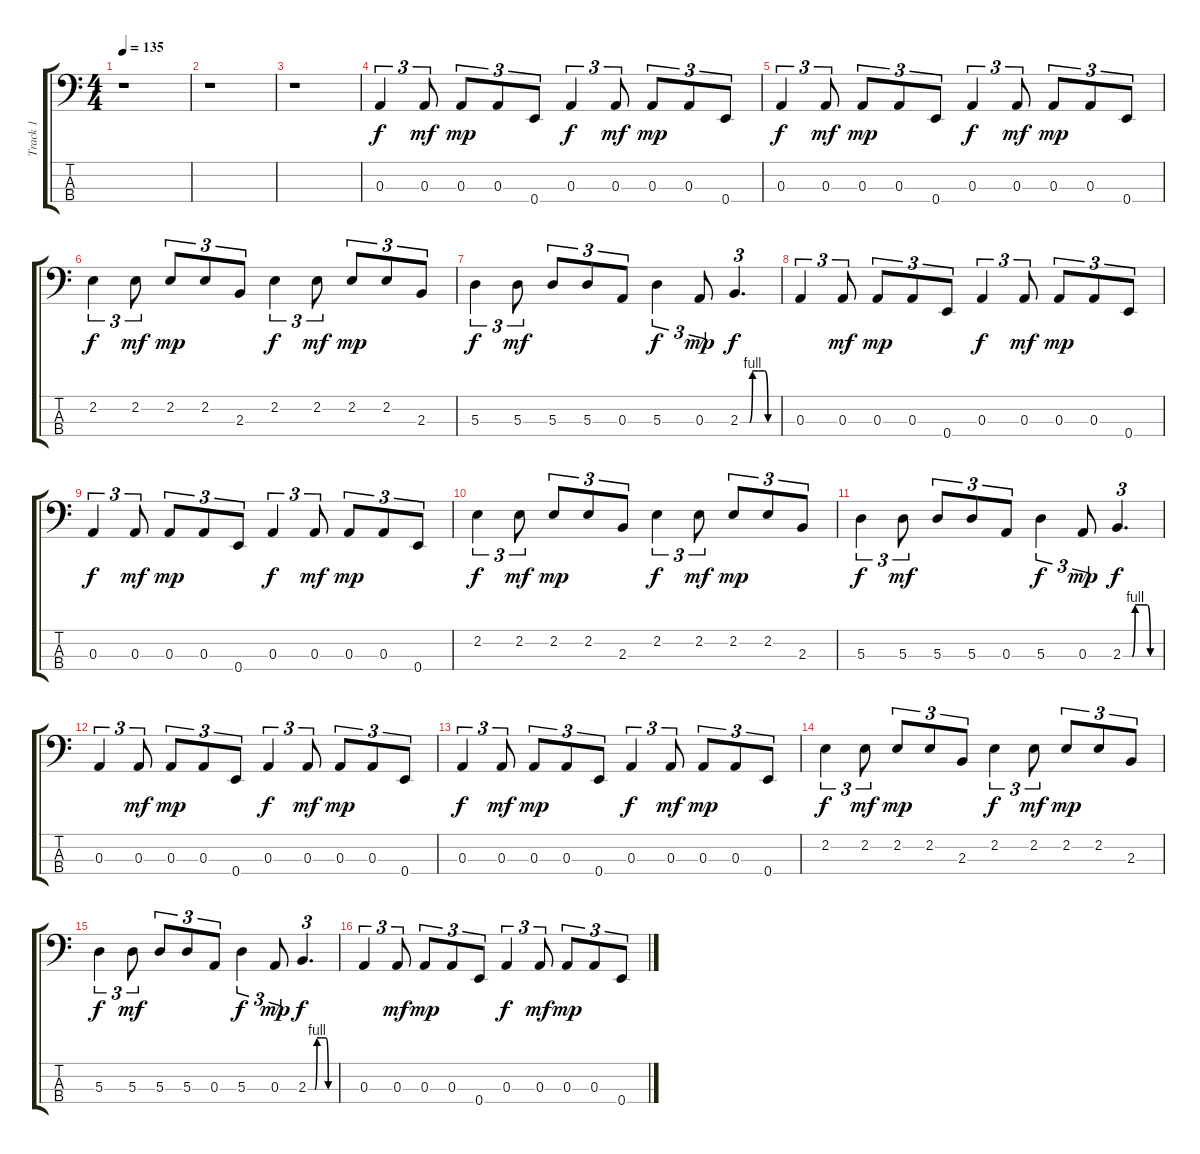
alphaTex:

\track ("Track 1" "Track 1") {instrument electricbasspick}
\staff {score tabs}
\tuning (G2 D2 A1 E1) {hide}
\ts (4 4)
\tempo 135
\clef f4
\ks c
r.1{dy f} |
r.1 |
r.1 |
0.3.4{tu (3 2)} 0.3.8{tu (3 2) dy mf} 0.3.8{tu (3 2) dy mp} 0.3.8{tu (3 2)} 0.4.8{tu (3 2)} 0.3.4{tu (3 2) dy f} 0.3.8{tu (3 2) dy mf} 0.3.8{tu (3 2) dy mp} 0.3.8{tu (3 2)} 0.4.8{tu (3 2)} |
0.3.4{tu (3 2) dy f} 0.3.8{tu (3 2) dy mf} 0.3.8{tu (3 2) dy mp} 0.3.8{tu (3 2)} 0.4.8{tu (3 2)} 0.3.4{tu (3 2) dy f} 0.3.8{tu (3 2) dy mf} 0.3.8{tu (3 2) dy mp} 0.3.8{tu (3 2)} 0.4.8{tu (3 2)} |
2.2.4{tu (3 2) dy f} 2.2.8{tu (3 2) dy mf} 2.2.8{tu (3 2) dy mp} 2.2.8{tu (3 2)} 2.3.8{tu (3 2)} 2.2.4{tu (3 2) dy f} 2.2.8{tu (3 2) dy mf} 2.2.8{tu (3 2) dy mp} 2.2.8{tu (3 2)} 2.3.8{tu (3 2)} |
5.3.4{tu (3 2) dy f} 5.3.8{tu (3 2) dy mf} 5.3.8{tu (3 2)} 5.3.8{tu (3 2)} 0.3.8{tu (3 2)} 5.3.4{tu (3 2) dy f} 0.3.8{tu (3 2) dy mp} 2.3{be (custom 0 0 10 0 15 0 20 4 30 4 40 4 45 0 50 0 60 0)}.4{d tu (3 2) dy f} |
0.3.4{tu (3 2)} 0.3.8{tu (3 2) dy mf} 0.3.8{tu (3 2) dy mp} 0.3.8{tu (3 2)} 0.4.8{tu (3 2)} 0.3.4{tu (3 2) dy f} 0.3.8{tu (3 2) dy mf} 0.3.8{tu (3 2) dy mp} 0.3.8{tu (3 2)} 0.4.8{tu (3 2)} |
0.3.4{tu (3 2) dy f} 0.3.8{tu (3 2) dy mf} 0.3.8{tu (3 2) dy mp} 0.3.8{tu (3 2)} 0.4.8{tu (3 2)} 0.3.4{tu (3 2) dy f} 0.3.8{tu (3 2) dy mf} 0.3.8{tu (3 2) dy mp} 0.3.8{tu (3 2)} 0.4.8{tu (3 2)} |
2.2.4{tu (3 2) dy f} 2.2.8{tu (3 2) dy mf} 2.2.8{tu (3 2) dy mp} 2.2.8{tu (3 2)} 2.3.8{tu (3 2)} 2.2.4{tu (3 2) dy f} 2.2.8{tu (3 2) dy mf} 2.2.8{tu (3 2) dy mp} 2.2.8{tu (3 2)} 2.3.8{tu (3 2)} |
5.3.4{tu (3 2) dy f} 5.3.8{tu (3 2) dy mf} 5.3.8{tu (3 2)} 5.3.8{tu (3 2)} 0.3.8{tu (3 2)} 5.3.4{tu (3 2) dy f} 0.3.8{tu (3 2) dy mp} 2.3{be (custom 0 0 10 0 15 0 20 4 30 4 40 4 45 0 50 0 60 0)}.4{d tu (3 2) dy f} |
0.3.4{tu (3 2)} 0.3.8{tu (3 2) dy mf} 0.3.8{tu (3 2) dy mp} 0.3.8{tu (3 2)} 0.4.8{tu (3 2)} 0.3.4{tu (3 2) dy f} 0.3.8{tu (3 2) dy mf} 0.3.8{tu (3 2) dy mp} 0.3.8{tu (3 2)} 0.4.8{tu (3 2)} |
0.3.4{tu (3 2) dy f} 0.3.8{tu (3 2) dy mf} 0.3.8{tu (3 2) dy mp} 0.3.8{tu (3 2)} 0.4.8{tu (3 2)} 0.3.4{tu (3 2) dy f} 0.3.8{tu (3 2) dy mf} 0.3.8{tu (3 2) dy mp} 0.3.8{tu (3 2)} 0.4.8{tu (3 2)} |
2.2.4{tu (3 2) dy f} 2.2.8{tu (3 2) dy mf} 2.2.8{tu (3 2) dy mp} 2.2.8{tu (3 2)} 2.3.8{tu (3 2)} 2.2.4{tu (3 2) dy f} 2.2.8{tu (3 2) dy mf} 2.2.8{tu (3 2) dy mp} 2.2.8{tu (3 2)} 2.3.8{tu (3 2)} |
5.3.4{tu (3 2) dy f} 5.3.8{tu (3 2) dy mf} 5.3.8{tu (3 2)} 5.3.8{tu (3 2)} 0.3.8{tu (3 2)} 5.3.4{tu (3 2) dy f} 0.3.8{tu (3 2) dy mp} 2.3{be (custom 0 0 10 0 15 0 20 4 30 4 40 4 45 0 50 0 60 0)}.4{d tu (3 2) dy f} |
0.3.4{tu (3 2)} 0.3.8{tu (3 2) dy mf} 0.3.8{tu (3 2) dy mp} 0.3.8{tu (3 2)} 0.4.8{tu (3 2)} 0.3.4{tu (3 2) dy f} 0.3.8{tu (3 2) dy mf} 0.3.8{tu (3 2) dy mp} 0.3.8{tu (3 2)} 0.4.8{tu (3 2)}
